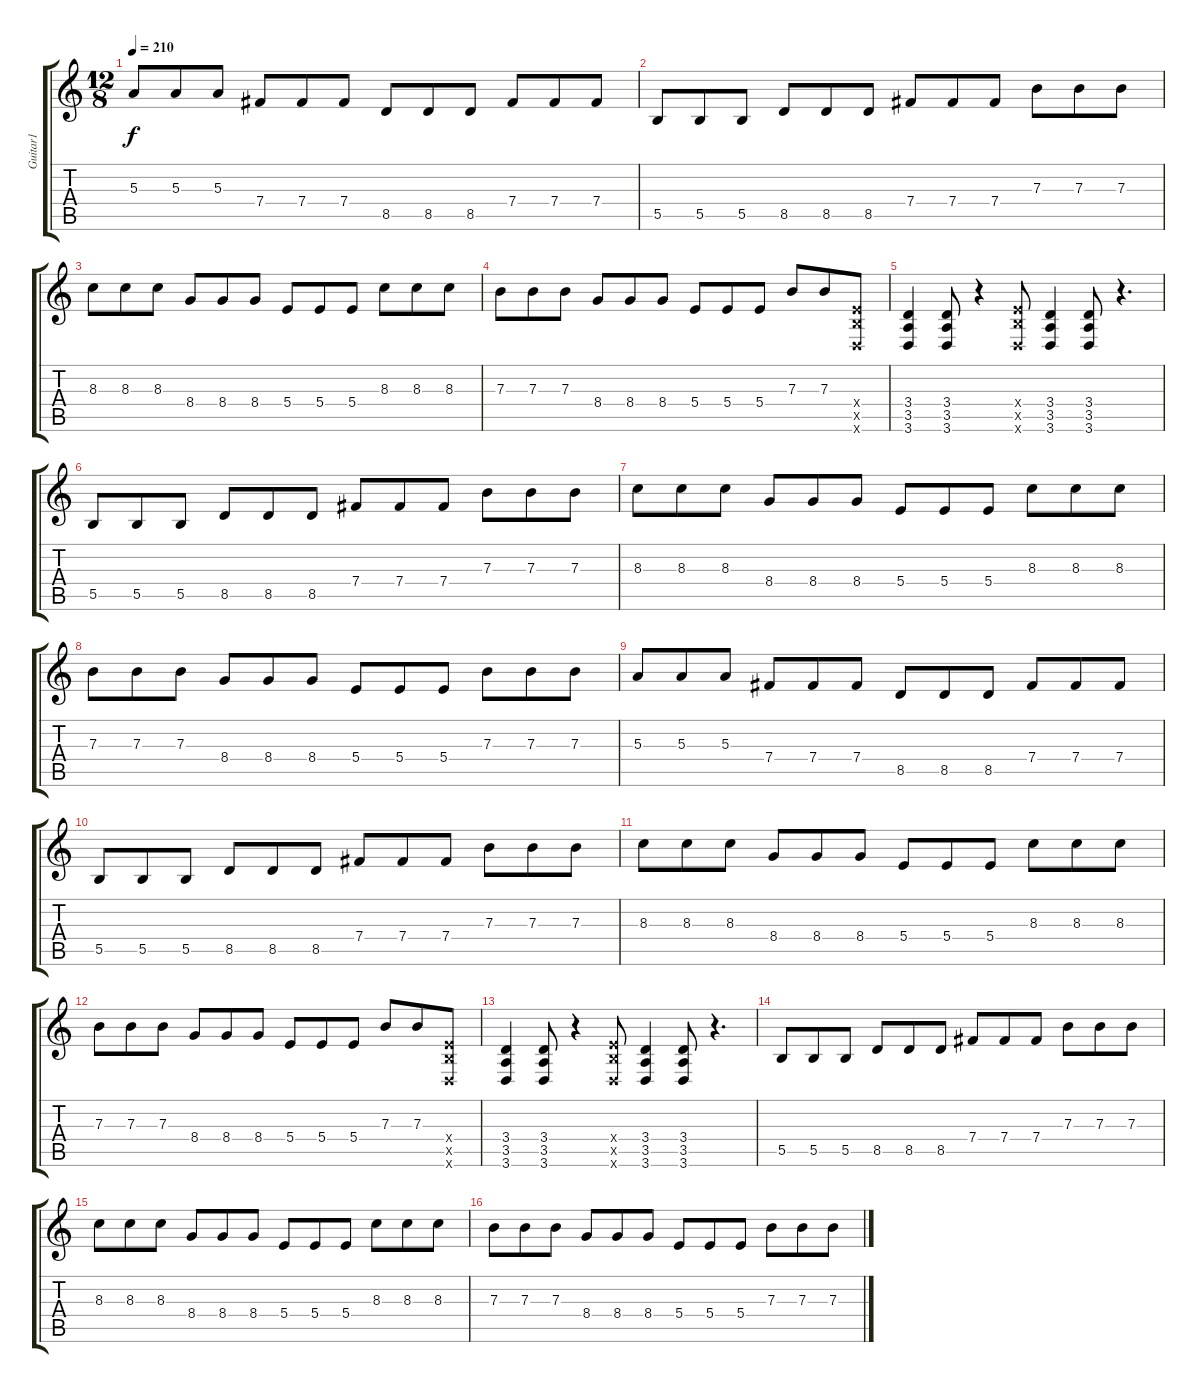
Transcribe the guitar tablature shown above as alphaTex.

\track ("Guitar1" "Guitar1") {instrument distortionguitar}
\staff {score tabs}
\tuning (Db4 Ab3 E3 B2 Gb2 B1) {hide}
\ts (12 8)
\tempo 210
\clef g2
\ks c
5.3.8{dy f} 5.3.8 5.3.8 7.4.8 7.4.8 7.4.8 8.5.8 8.5.8 8.5.8 7.4.8 7.4.8 7.4.8 |
5.5.8 5.5.8 5.5.8 8.5.8 8.5.8 8.5.8 7.4.8 7.4.8 7.4.8 7.3.8 7.3.8 7.3.8 |
8.3.8 8.3.8 8.3.8 8.4.8 8.4.8 8.4.8 5.4.8 5.4.8 5.4.8 8.3.8 8.3.8 8.3.8 |
7.3.8 7.3.8 7.3.8 8.4.8 8.4.8 8.4.8 5.4.8 5.4.8 5.4.8 7.3.8 7.3.8 (5.4{x} 5.5{x} 3.6{x}).8 |
(3.4 3.5 3.6).4 (3.4 3.5 3.6).8 r.4 (5.4{x} 5.5{x} 3.6{x}).8 (3.4 3.5 3.6).4 (3.4 3.5 3.6).8 r.4{d} |
5.5.8 5.5.8 5.5.8 8.5.8 8.5.8 8.5.8 7.4.8 7.4.8 7.4.8 7.3.8 7.3.8 7.3.8 |
8.3.8 8.3.8 8.3.8 8.4.8 8.4.8 8.4.8 5.4.8 5.4.8 5.4.8 8.3.8 8.3.8 8.3.8 |
7.3.8 7.3.8 7.3.8 8.4.8 8.4.8 8.4.8 5.4.8 5.4.8 5.4.8 7.3.8 7.3.8 7.3.8 |
5.3.8 5.3.8 5.3.8 7.4.8 7.4.8 7.4.8 8.5.8 8.5.8 8.5.8 7.4.8 7.4.8 7.4.8 |
5.5.8 5.5.8 5.5.8 8.5.8 8.5.8 8.5.8 7.4.8 7.4.8 7.4.8 7.3.8 7.3.8 7.3.8 |
8.3.8 8.3.8 8.3.8 8.4.8 8.4.8 8.4.8 5.4.8 5.4.8 5.4.8 8.3.8 8.3.8 8.3.8 |
7.3.8 7.3.8 7.3.8 8.4.8 8.4.8 8.4.8 5.4.8 5.4.8 5.4.8 7.3.8 7.3.8 (5.4{x} 5.5{x} 3.6{x}).8 |
(3.4 3.5 3.6).4 (3.4 3.5 3.6).8 r.4 (5.4{x} 5.5{x} 3.6{x}).8 (3.4 3.5 3.6).4 (3.4 3.5 3.6).8 r.4{d} |
5.5.8 5.5.8 5.5.8 8.5.8 8.5.8 8.5.8 7.4.8 7.4.8 7.4.8 7.3.8 7.3.8 7.3.8 |
8.3.8 8.3.8 8.3.8 8.4.8 8.4.8 8.4.8 5.4.8 5.4.8 5.4.8 8.3.8 8.3.8 8.3.8 |
7.3.8 7.3.8 7.3.8 8.4.8 8.4.8 8.4.8 5.4.8 5.4.8 5.4.8 7.3.8 7.3.8 7.3.8
